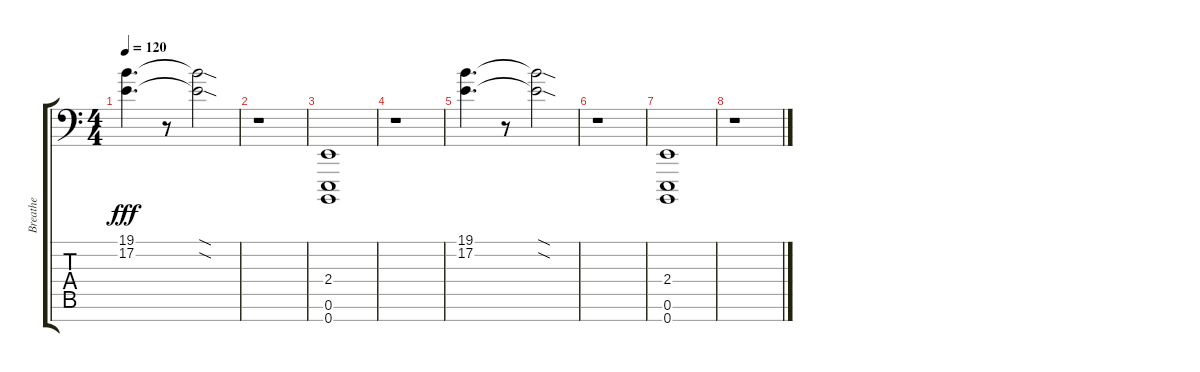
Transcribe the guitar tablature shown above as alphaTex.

\track ("Breathe" "Breathe") {instrument synthvoice}
\staff {score tabs}
\tuning (E3 B2 G2 D2 A1 E1 B0) {hide}
\ts (4 4)
\tempo 120
\clef f4
\ks c
(19.1 17.2).4{d dy fff instrument synthvoice} r.8 (19.1{sod t} 17.2{sod t}).2 |
r.1 |
(2.4 0.6 0.7).1{instrument timpani} |
r.1 |
(19.1 17.2).4{d instrument synthvoice} r.8 (19.1{sod t} 17.2{sod t}).2 |
r.1 |
(2.4 0.6 0.7).1{instrument timpani} |
r.1
